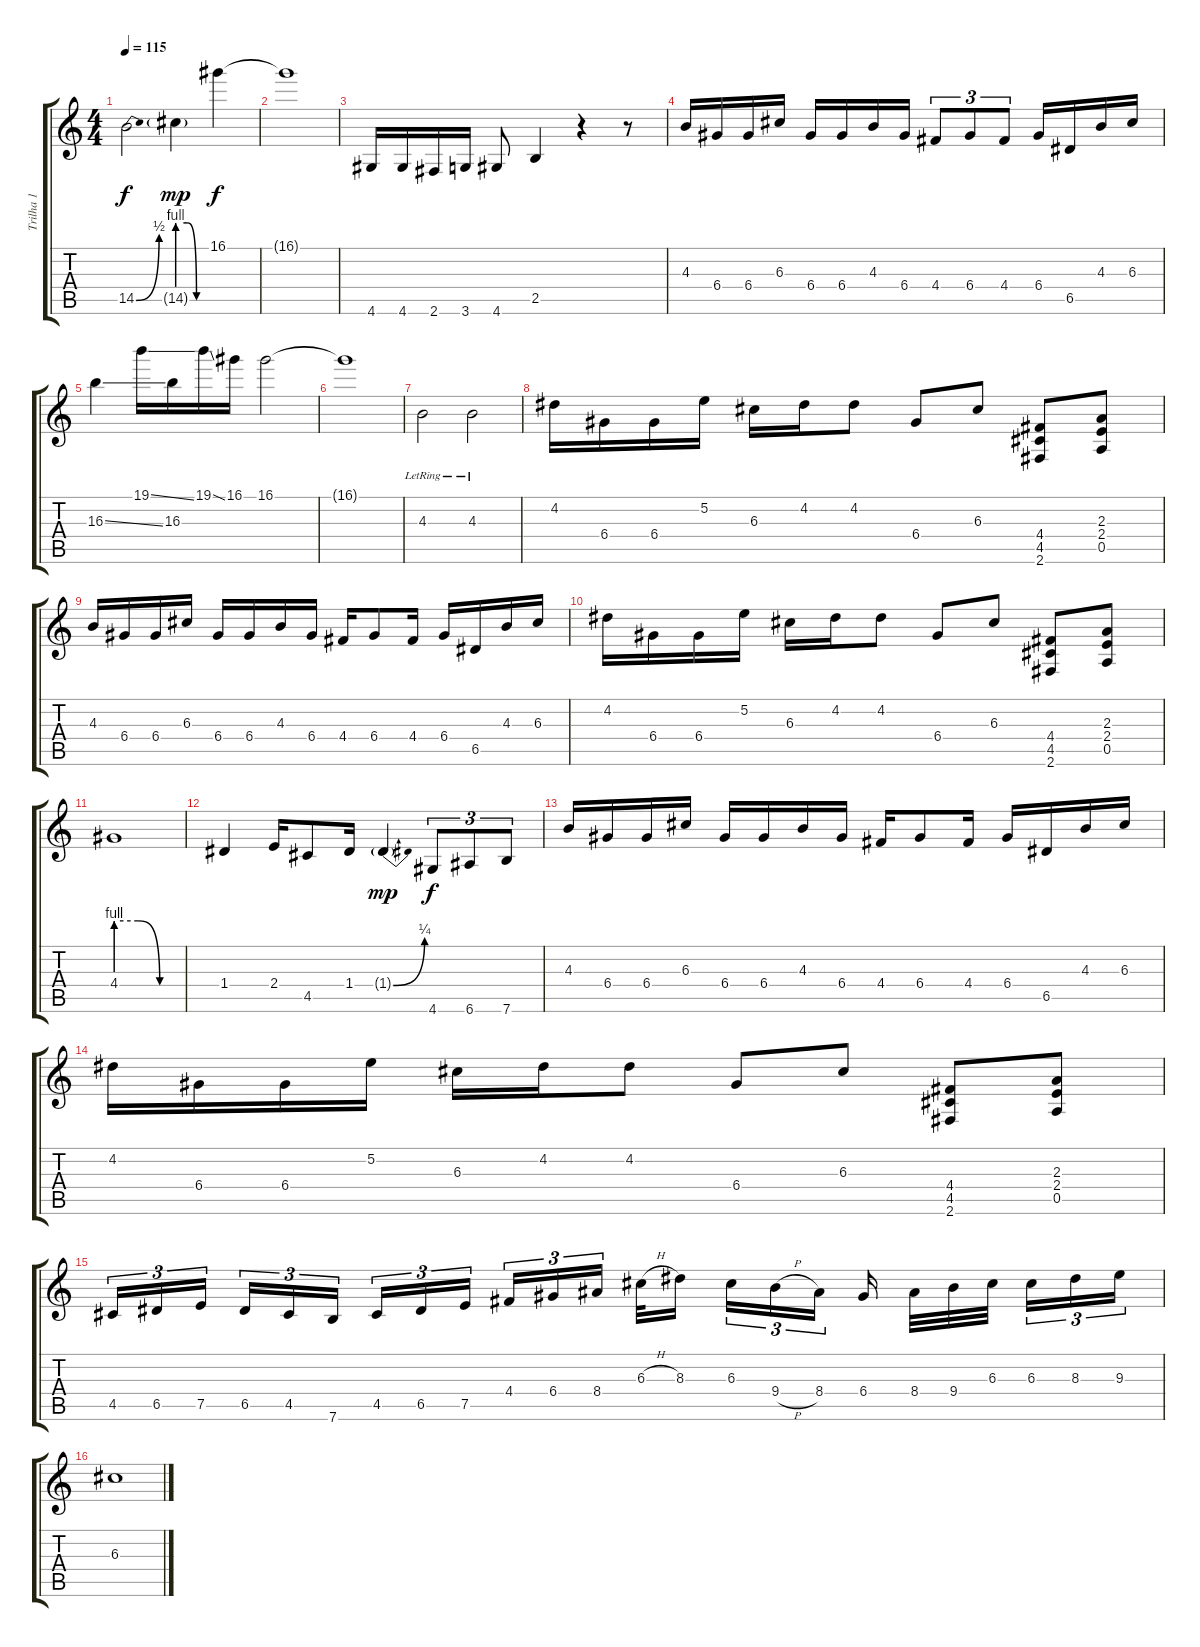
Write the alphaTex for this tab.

\track ("Trilha 1" "Trilha 1") {instrument overdrivenguitar}
\staff {score tabs}
\tuning (E4 B3 G3 D3 A2 E2) {hide}
\ts (4 4)
\tempo 115
\clef g2
\ks c
14.5{be (bend 0 0 60 2)}.2{dy f} 14.5{be (custom 0 4 20 4 40 0 60 0) g}.4{dy mp} 16.1.4{dy f} |
16.1{t}.1 |
4.6.16 4.6.16 2.6.16 3.6.16 4.6.8 2.5.4 r.4 r.8 |
4.3.16 6.4.16 6.4.16 6.3.16 6.4.16 6.4.16 4.3.16 6.4.16 4.4.8{tu (3 2)} 6.4.8{tu (3 2)} 4.4.8{tu (3 2)} 6.4.16 6.5.16 4.3.16 6.3.16 |
16.3{ss}.4 19.1{ss}.16 16.3.16 19.1{ss}.16 16.1.16 16.1.2 |
16.1{t}.1 |
4.3{lr}.2 4.3{lr}.2 |
4.2.16 6.4.16 6.4.16 5.2.16 6.3.16 4.2.16 4.2.8 6.4.8 6.3.8 (4.4 4.5 2.6).8 (2.3 2.4 0.5).8 |
4.3.16 6.4.16 6.4.16 6.3.16 6.4.16 6.4.16 4.3.16 6.4.16 4.4.16 6.4.8 4.4.16 6.4.16 6.5.16 4.3.16 6.3.16 |
4.2.16 6.4.16 6.4.16 5.2.16 6.3.16 4.2.16 4.2.8 6.4.8 6.3.8 (4.4 4.5 2.6).8 (2.3 2.4 0.5).8 |
4.4{be (custom 0 4 20 4 40 0 60 0)}.1 |
1.4.4 2.4.16 4.5.8 1.4.16 1.4{be (bend 0 0 60 1) g}.4{dy mp} 4.6.8{tu (3 2) dy f} 6.6.8{tu (3 2)} 7.6.8{tu (3 2)} |
4.3.16 6.4.16 6.4.16 6.3.16 6.4.16 6.4.16 4.3.16 6.4.16 4.4.16 6.4.8 4.4.16 6.4.16 6.5.16 4.3.16 6.3.16 |
4.2.16 6.4.16 6.4.16 5.2.16 6.3.16 4.2.16 4.2.8 6.4.8 6.3.8 (4.4 4.5 2.6).8 (2.3 2.4 0.5).8 |
4.5.16{tu (3 2)} 6.5.16{tu (3 2)} 7.5.16{tu (3 2)} 6.5.16{tu (3 2)} 4.5.16{tu (3 2)} 7.6.16{tu (3 2)} 4.5.16{tu (3 2)} 6.5.16{tu (3 2)} 7.5.16{tu (3 2)} 4.4.16{tu (3 2)} 6.4.16{tu (3 2)} 8.4.16{tu (3 2)} 6.3{h}.32 8.3.16 6.3.16{tu (3 2)} 9.4{h}.16{tu (3 2)} 8.4.16{tu (3 2)} 6.4.16 8.4.32 9.4.32 6.3.32 6.3.16{tu (3 2)} 8.3.16{tu (3 2)} 9.3.16{tu (3 2)} |
6.3.1
